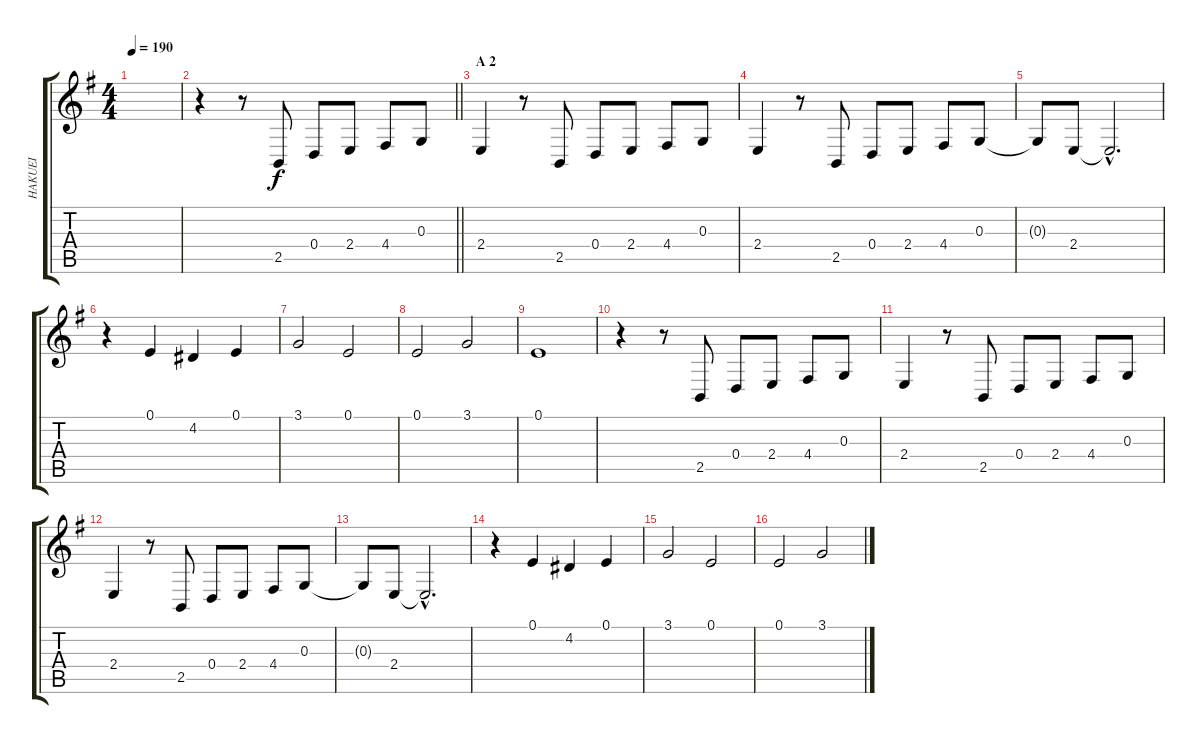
\track ("HAKUEI" "HAKUEI") {instrument oboe}
\staff {score tabs}
\tuning (E4 B3 G3 D3 A2 E2) {hide}
\ts (4 4)
\tempo 190
\clef g2
\ks g
|
\barLineRight lightlight
r.4 r.8 2.5.8 0.4.8 2.4.8 4.4.8 0.3.8 |
\section ("" "A 2")
2.4.4 r.8 2.5.8 0.4.8 2.4.8 4.4.8 0.3.8 |
2.4.4 r.8 2.5.8 0.4.8 2.4.8 4.4.8 0.3.8 |
0.3{t}.8 2.4.8 2.4{hac t}.2{d} |
r.4 0.1.4 4.2.4 0.1.4 |
3.1.2 0.1.2 |
0.1.2 3.1.2 |
0.1.1 |
r.4 r.8 2.5.8 0.4.8 2.4.8 4.4.8 0.3.8 |
2.4.4 r.8 2.5.8 0.4.8 2.4.8 4.4.8 0.3.8 |
2.4.4 r.8 2.5.8 0.4.8 2.4.8 4.4.8 0.3.8 |
0.3{t}.8 2.4.8 2.4{hac t}.2{d} |
r.4 0.1.4 4.2.4 0.1.4 |
3.1.2 0.1.2 |
0.1.2 3.1.2
